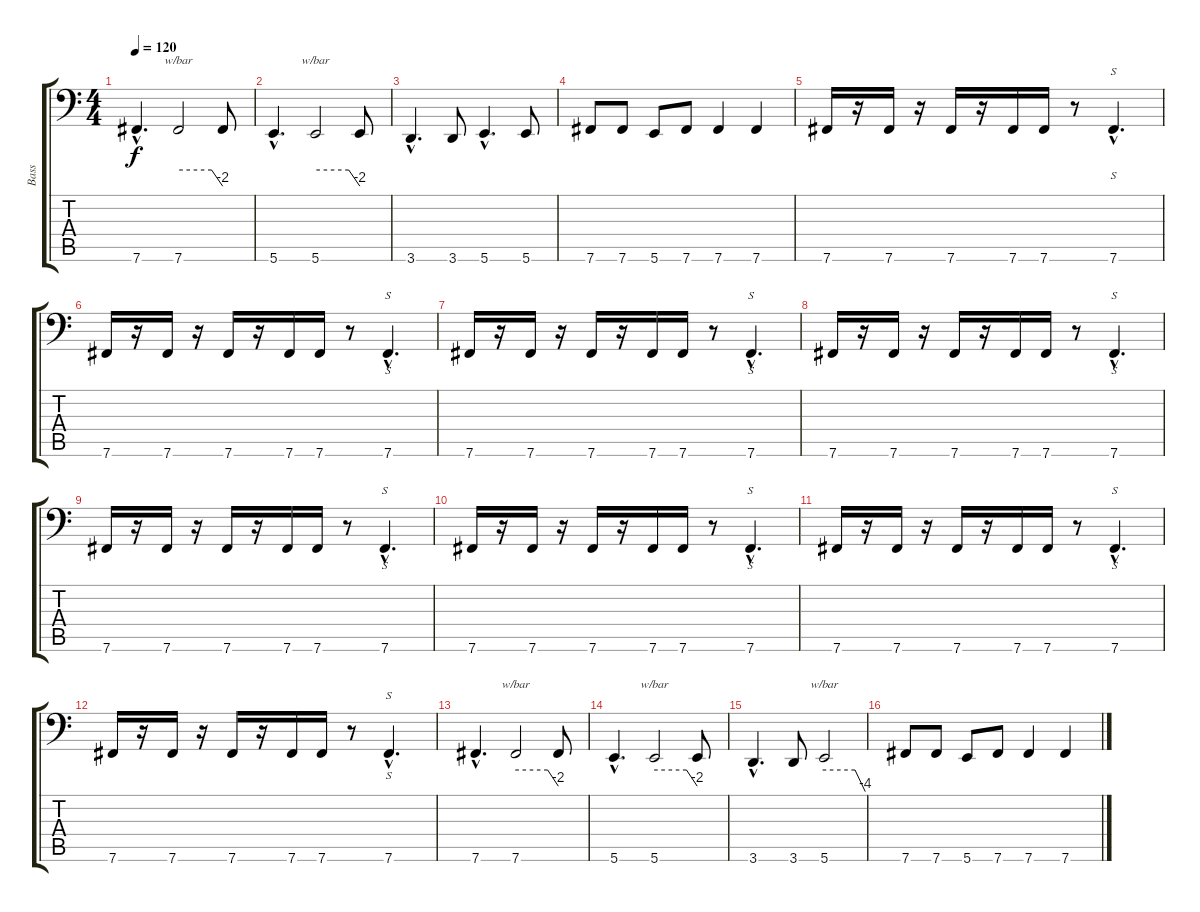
\track ("Bass" "Bass") {instrument electricbassfinger}
\staff {score tabs}
\tuning (C3 G2 D2 A1 E1 B0) {hide}
\ts (4 4)
\tempo 120
\clef f4
\ks c
7.6{hac}.4{d dy f} 7.6.2{tbe (custom default 0 0 45 0 60 -8)} 7.6{t}.8 |
5.6{hac}.4{d} 5.6.2{tbe (custom default 0 0 45 0 60 -8)} 5.6{t}.8 |
3.6{hac}.4{d} 3.6.8 5.6{hac}.4{d} 5.6.8 |
7.6.8 7.6.8 5.6.8 7.6.8 7.6.4 7.6.4 |
7.6.16 r.16 7.6.16 r.16 7.6.16 r.16 7.6.16 7.6.16 r.8 7.6{hac}.4{s d} |
7.6.16 r.16 7.6.16 r.16 7.6.16 r.16 7.6.16 7.6.16 r.8 7.6{hac}.4{s d} |
7.6.16 r.16 7.6.16 r.16 7.6.16 r.16 7.6.16 7.6.16 r.8 7.6{hac}.4{s d} |
7.6.16 r.16 7.6.16 r.16 7.6.16 r.16 7.6.16 7.6.16 r.8 7.6{hac}.4{s d} |
7.6.16 r.16 7.6.16 r.16 7.6.16 r.16 7.6.16 7.6.16 r.8 7.6{hac}.4{s d} |
7.6.16 r.16 7.6.16 r.16 7.6.16 r.16 7.6.16 7.6.16 r.8 7.6{hac}.4{s d} |
7.6.16 r.16 7.6.16 r.16 7.6.16 r.16 7.6.16 7.6.16 r.8 7.6{hac}.4{s d} |
7.6.16 r.16 7.6.16 r.16 7.6.16 r.16 7.6.16 7.6.16 r.8 7.6{hac}.4{s d} |
7.6{hac}.4{d} 7.6.2{tbe (custom default 0 0 45 0 60 -8)} 7.6{t}.8 |
5.6{hac}.4{d} 5.6.2{tbe (custom default 0 0 45 0 60 -8)} 5.6{t}.8 |
3.6{hac}.4{d} 3.6.8 5.6.2{tbe (custom default 0 0 45 0 60 -16)} |
7.6.8 7.6.8 5.6.8 7.6.8 7.6.4 7.6.4
